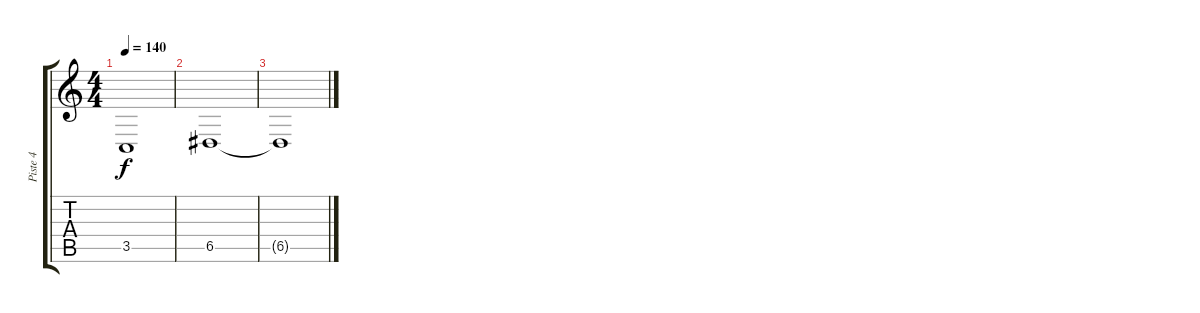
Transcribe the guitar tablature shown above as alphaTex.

\track ("Piste 4" "Piste 4") {instrument stringensemble2}
\staff {score tabs}
\tuning (E4 B3 G3 D3 A2 E2) {hide}
\ts (4 4)
\tempo 140
\clef g2
\ks c
3.5{t}.1{dy f} |
6.5.1 |
6.5{t}.1
